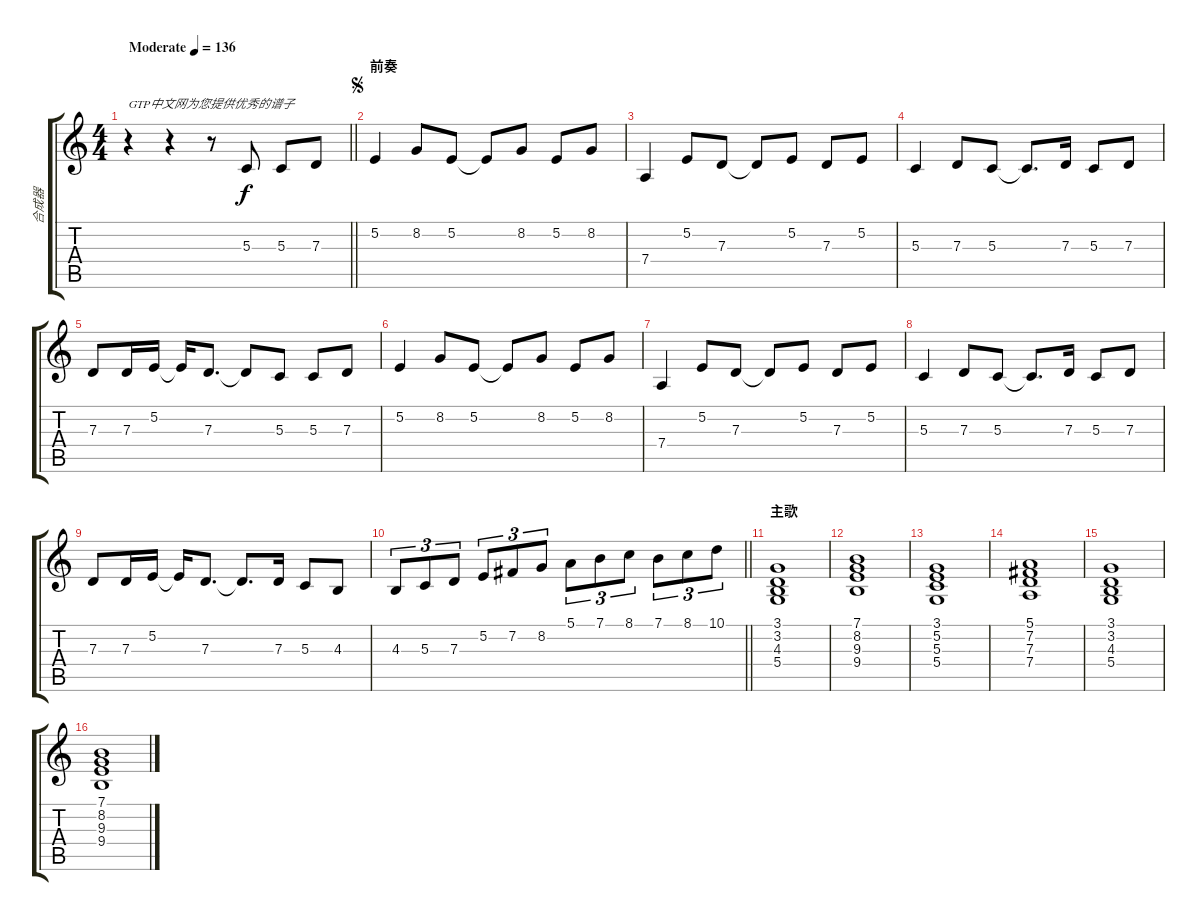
\track ("合成器" "合成器") {instrument voiceoohs}
\staff {score tabs}
\tuning (E4 B3 G3 D3 A2 E2) {hide}
\ts (4 4)
\tempo (136 "Moderate")
\clef g2
\barLineRight lightlight
\ks c
r.4{txt "GTP中文网为您提供优秀的谱子" dy f instrument voiceoohs} r.4 r.8 5.3.8 5.3.8 7.3.8 |
\section ("" "前奏")
\jump segno
5.2.4 8.2.8 5.2.8 5.2{t}.8 8.2.8 5.2.8 8.2.8 |
7.4.4 5.2.8 7.3.8 7.3{t}.8 5.2.8 7.3.8 5.2.8 |
5.3.4 7.3.8 5.3.8 5.3{t}.8{d} 7.3.16 5.3.8 7.3.8 |
7.3.8 7.3.16 5.2.16 5.2{t}.16 7.3.8{d} 7.3{t}.8 5.3.8 5.3.8 7.3.8 |
5.2.4 8.2.8 5.2.8 5.2{t}.8 8.2.8 5.2.8 8.2.8 |
7.4.4 5.2.8 7.3.8 7.3{t}.8 5.2.8 7.3.8 5.2.8 |
5.3.4 7.3.8 5.3.8 5.3{t}.8{d} 7.3.16 5.3.8 7.3.8 |
7.3.8 7.3.16 5.2.16 5.2{t}.16 7.3.8{d} 7.3{t}.8{d} 7.3.16 5.3.8 4.3.8 |
\barLineRight lightlight
4.3.8{tu (3 2)} 5.3.8{tu (3 2)} 7.3.8{tu (3 2)} 5.2.8{tu (3 2)} 7.2.8{tu (3 2)} 8.2.8{tu (3 2)} 5.1.8{tu (3 2)} 7.1.8{tu (3 2)} 8.1.8{tu (3 2)} 7.1.8{tu (3 2)} 8.1.8{tu (3 2)} 10.1.8{tu (3 2)} |
\section ("" "主歌")
(3.1 3.2 4.3 5.4).1 |
(7.1 8.2 9.3 9.4).1 |
(3.1 5.2 5.3 5.4).1 |
(5.1 7.2 7.3 7.4).1 |
(3.1 3.2 4.3 5.4).1 |
(7.1 8.2 9.3 9.4).1
